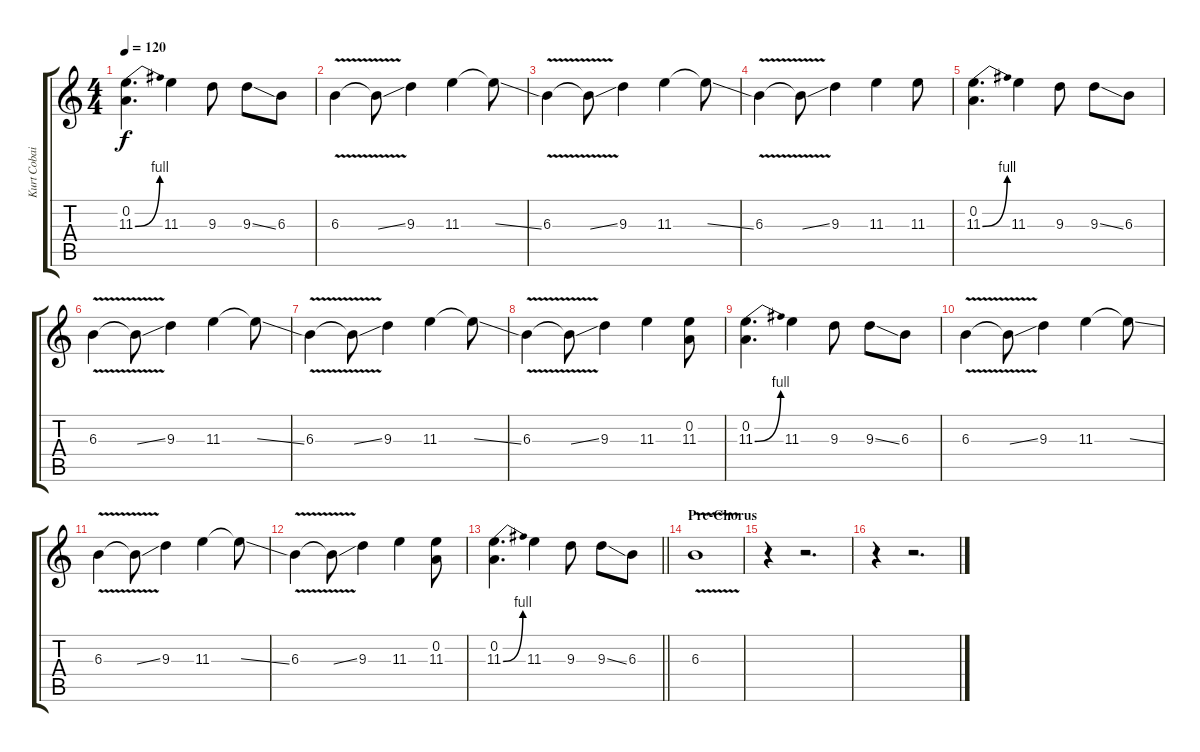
\track ("Kurt Cobain (Solo)" "Kurt Cobai") {instrument distortionguitar}
\staff {score tabs}
\tuning (D4 A3 F3 C3 G2 D2) {hide}
\ts (4 4)
\tempo 120
\clef g2
\ks c
(0.2 11.3{be (bend 0 0 60 4)}).4{d dy f} 11.3.4 9.3.8 9.3{ss}.8 6.3.8 |
6.3{v}.4 6.3{v ss t}.8 9.3.4 11.3.4 11.3{ss t}.8 |
6.3{v}.4 6.3{v ss t}.8 9.3.4 11.3.4 11.3{ss t}.8 |
6.3{v}.4 6.3{v ss t}.8 9.3.4 11.3.4 11.3.8 |
(0.2 11.3{be (bend 0 0 60 4)}).4{d} 11.3.4 9.3.8 9.3{ss}.8 6.3.8 |
6.3{v}.4 6.3{v ss t}.8 9.3.4 11.3.4 11.3{ss t}.8 |
6.3{v}.4 6.3{v ss t}.8 9.3.4 11.3.4 11.3{ss t}.8 |
6.3{v}.4 6.3{v ss t}.8 9.3.4 11.3.4 (0.2 11.3).8 |
(0.2 11.3{be (bend 0 0 60 4)}).4{d} 11.3.4 9.3.8 9.3{ss}.8 6.3.8 |
6.3{v}.4 6.3{v ss t}.8 9.3.4 11.3.4 11.3{ss t}.8 |
6.3{v}.4 6.3{v ss t}.8 9.3.4 11.3.4 11.3{ss t}.8 |
6.3{v}.4 6.3{v ss t}.8 9.3.4 11.3.4 (0.2 11.3).8 |
\barLineRight lightlight
(0.2 11.3{be (bend 0 0 60 4)}).4{d} 11.3.4 9.3.8 9.3{ss}.8 6.3.8 |
\section ("" "Pre-Chorus")
6.3{v}.1 |
r.4 r.2{d} |
r.4 r.2{d}
